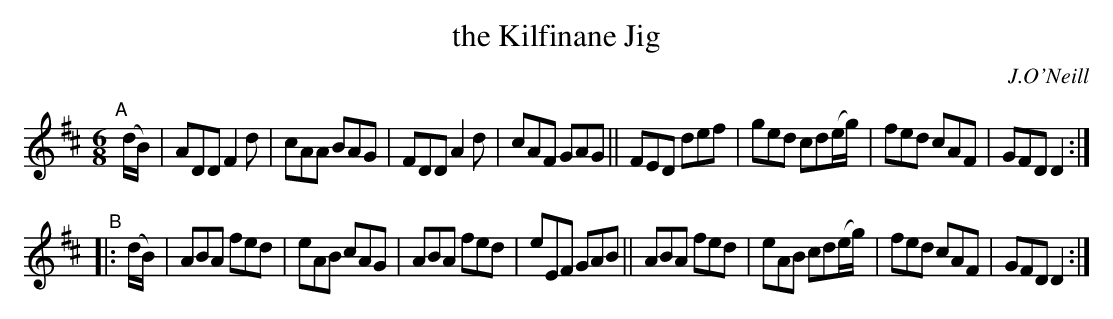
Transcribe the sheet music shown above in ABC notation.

X:1
T: the Kilfinane Jig
O: J.O'Neill
M: 6/8
L: 1/8
K: D
"^A"[|] (d/B/) |\
ADD F2d | cAA BAG | FDD A2d | cAF GAG ||\
FED def | ged cd(e/g/) | fed cAF | GFD D2 :|
"^B"|: (d/B/) |\
ABA fed | eAB cAG | ABA fed | eEF GAB ||\
ABA fed | eAB cd(e/g/) | fed cAF | GFD D2 :|
